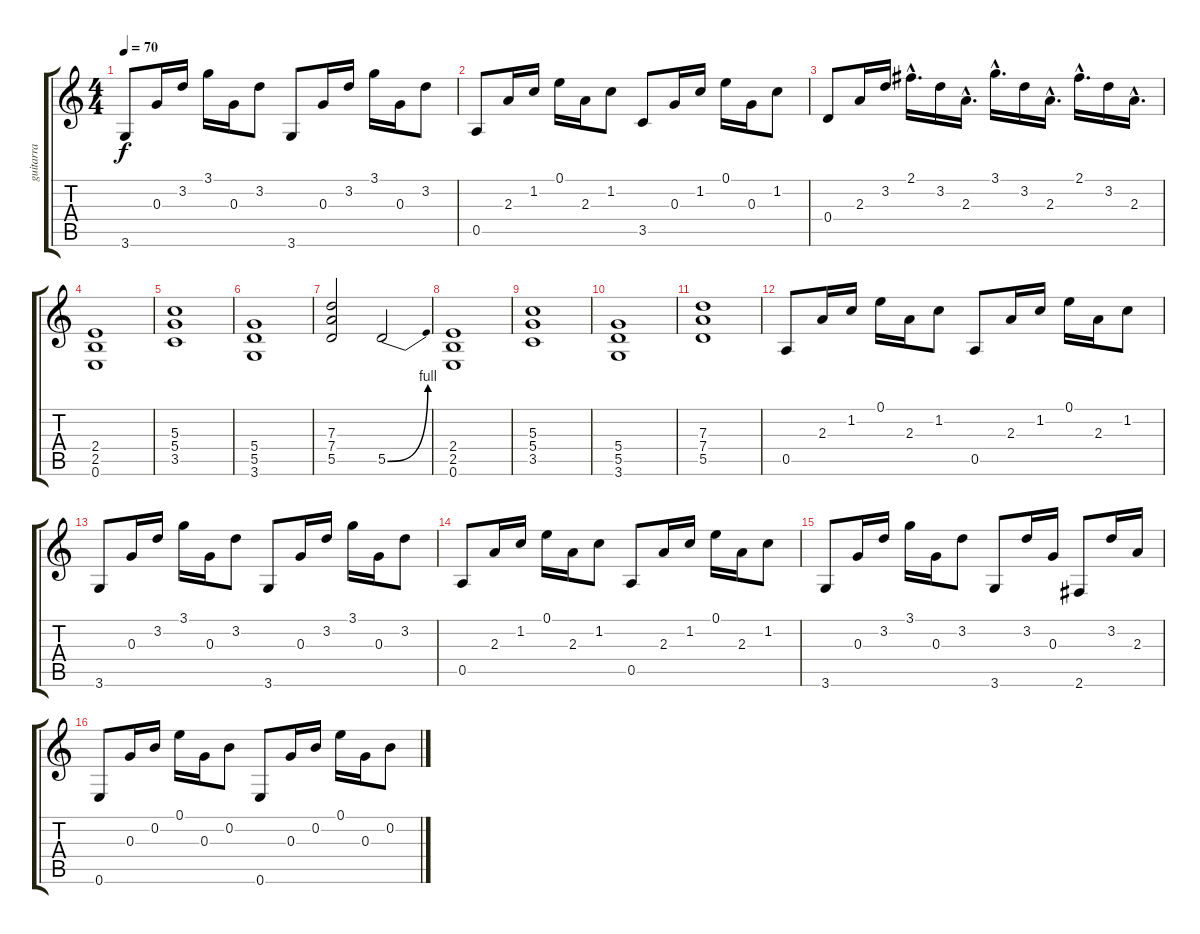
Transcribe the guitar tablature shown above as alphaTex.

\track ("guitarra" "guitarra") {instrument distortionguitar}
\staff {score tabs}
\tuning (E4 B3 G3 D3 A2 E2) {hide}
\ts (4 4)
\tempo 70
\clef g2
\ks c
3.6.8{dy f} 0.3.16 3.2.16 3.1.16 0.3.16 3.2.8 3.6.8 0.3.16 3.2.16 3.1.16 0.3.16 3.2.8 |
0.5.8 2.3.16 1.2.16 0.1.16 2.3.16 1.2.8 3.5.8 0.3.16 1.2.16 0.1.16 0.3.16 1.2.8 |
0.4.8 2.3.16 3.2.16 2.1{hac}.16{d} 3.2.16 2.3{hac}.16{d} 3.1{hac}.16{d} 3.2.16 2.3{hac}.16{d} 2.1{hac}.16{d} 3.2.16 2.3{hac}.16{d} |
(2.4 2.5 0.6).1{instrument distortionguitar} |
(5.3 5.4 3.5).1 |
(5.4 5.5 3.6).1 |
(7.3 7.4 5.5).2 5.5{be (bend 0 0 60 4)}.2 |
(2.4 2.5 0.6).1 |
(5.3 5.4 3.5).1 |
(5.4 5.5 3.6).1 |
(7.3 7.4 5.5).1 |
0.5.8{instrument electricguitarclean} 2.3.16 1.2.16 0.1.16 2.3.16 1.2.8 0.5.8 2.3.16 1.2.16 0.1.16 2.3.16 1.2.8 |
3.6.8 0.3.16 3.2.16 3.1.16 0.3.16 3.2.8 3.6.8 0.3.16 3.2.16 3.1.16 0.3.16 3.2.8 |
0.5.8 2.3.16 1.2.16 0.1.16 2.3.16 1.2.8 0.5.8 2.3.16 1.2.16 0.1.16 2.3.16 1.2.8 |
3.6.8 0.3.16 3.2.16 3.1.16 0.3.16 3.2.8 3.6.8 3.2.16 0.3.16 2.6.8 3.2.16 2.3.16 |
0.6.8 0.3.16 0.2.16 0.1.16 0.3.16 0.2.8 0.6.8 0.3.16 0.2.16 0.1.16 0.3.16 0.2.8
